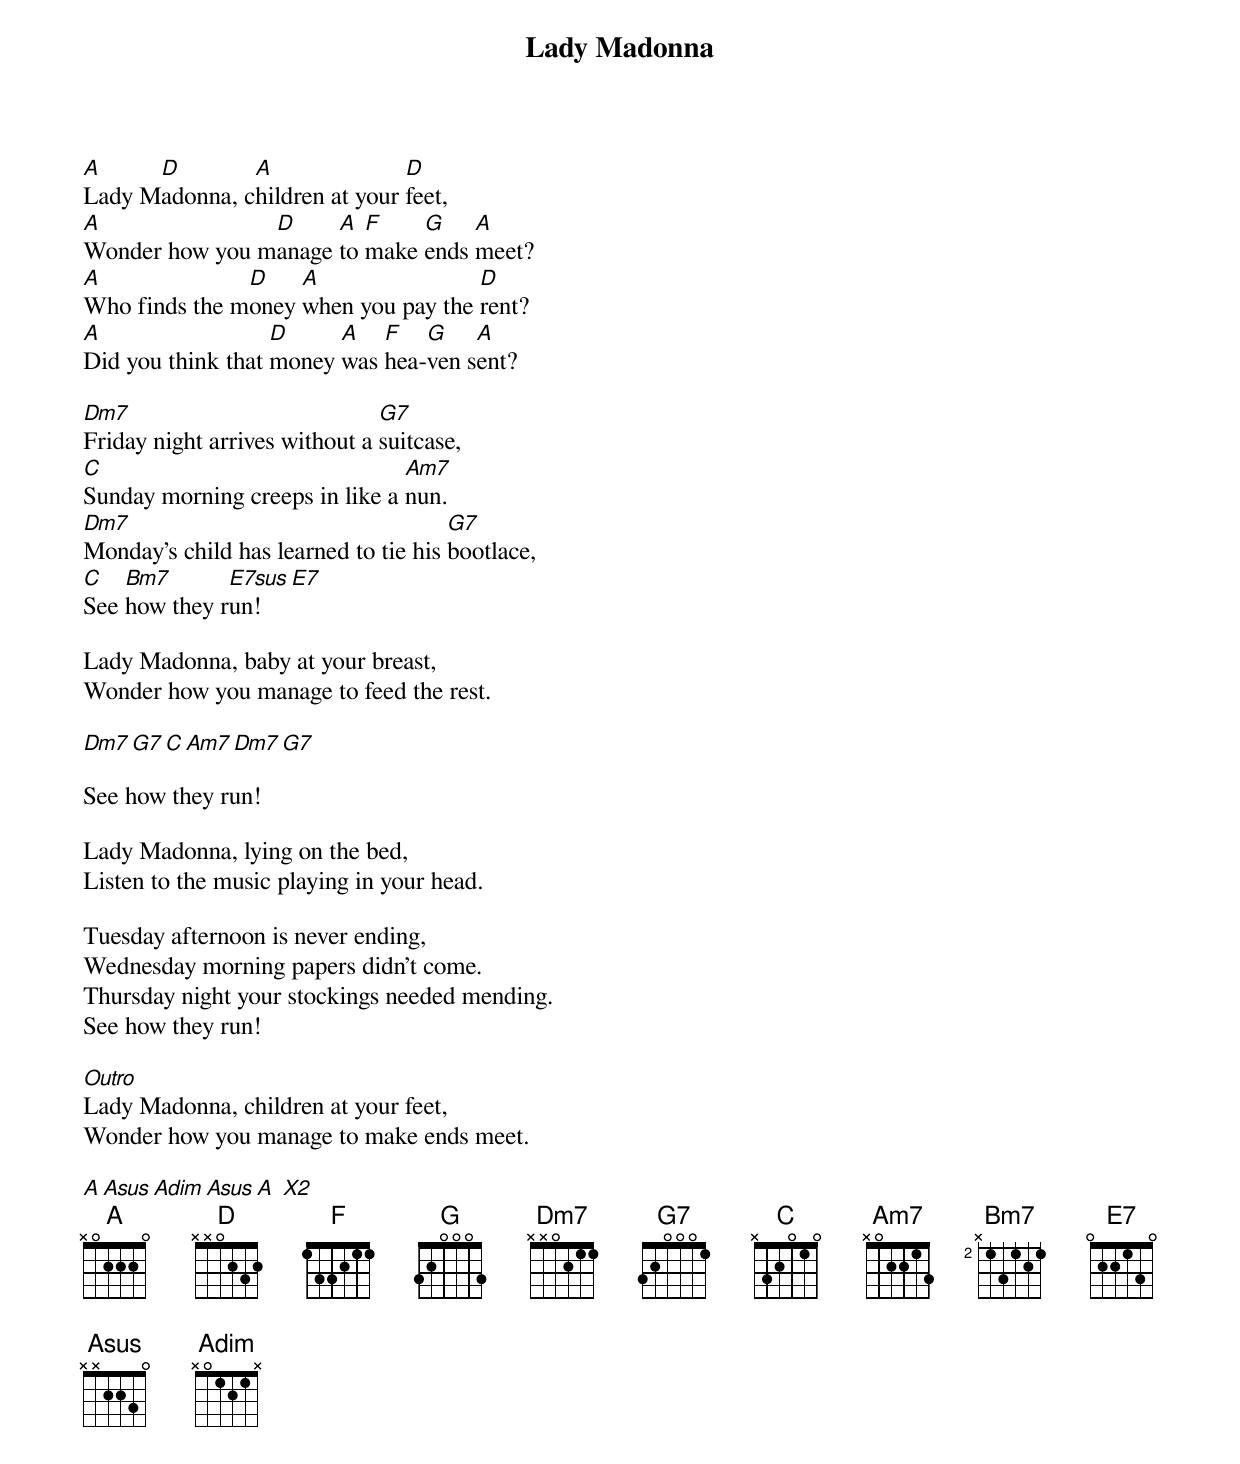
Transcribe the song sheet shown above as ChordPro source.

{title:Lady Madonna}

[A]Lady M[D]adonna, c[A]hildren at your [D]feet,
[A]Wonder how you m[D]anage [A]to [F]make [G]ends [A]meet?
[A]Who finds the m[D]oney [A]when you pay the [D]rent?
[A]Did you think that [D]money [A]was [F]hea-[G]ven s[A]ent?

[Dm7]Friday night arrives without a [G7]suitcase,
[C]Sunday morning creeps in like a [Am7]nun.
[Dm7]Monday’s child has learned to tie his [G7]bootlace,
[C]See [Bm7]how they r[E7sus]un![E7]

Lady Madonna, baby at your breast,
Wonder how you manage to feed the rest.

[Dm7][G7][C][Am7][Dm7][G7]

See how they run!

Lady Madonna, lying on the bed,
Listen to the music playing in your head.

Tuesday afternoon is never ending,
Wednesday morning papers didn't come.
Thursday night your stockings needed mending.
See how they run!

[Outro]
Lady Madonna, children at your feet,
Wonder how you manage to make ends meet.

[A][Asus][Adim][Asus][A] [X2]
